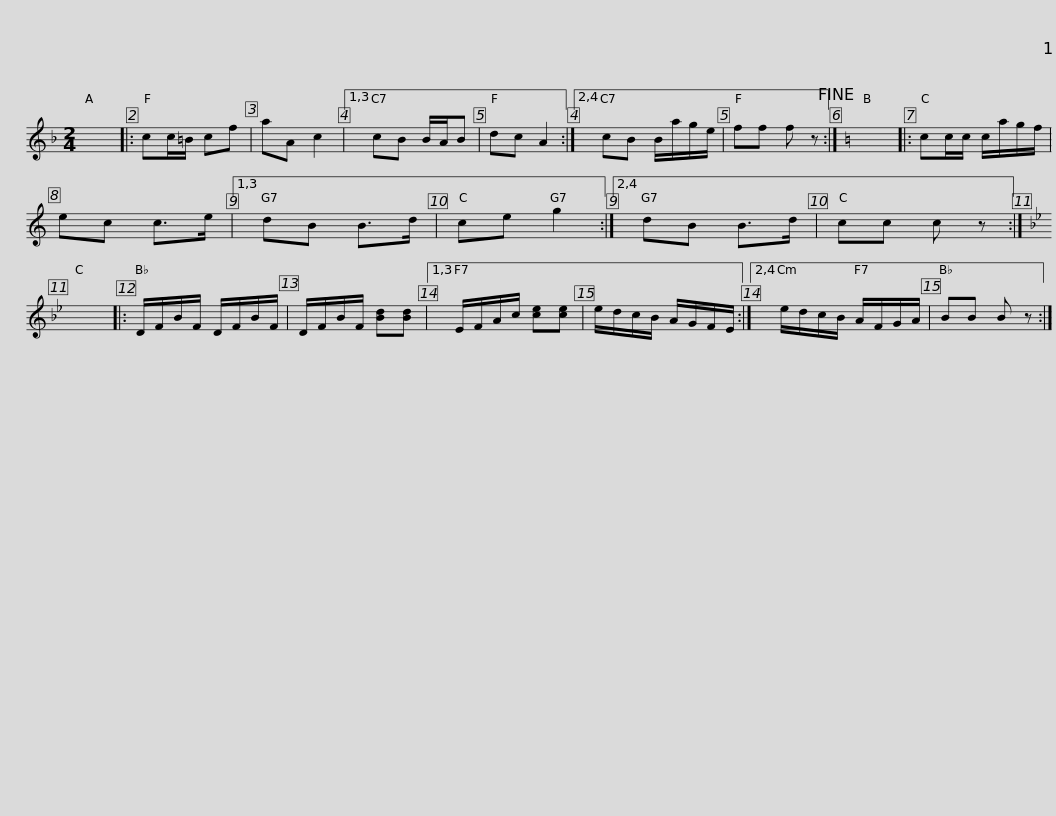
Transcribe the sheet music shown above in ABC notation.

X:1
L:1/8
M:2/4
I:linebreak $
K:F
V:1 treble
V:1
 x4 |: cc/=B/ cf | aA c2 |1,3 cB B/A/B | dc A2 :|2,4 %5
 cB B/a/g/e/ | ff f z!fine! :|[K:C] x4 |: cc/c/ c/a/g/f/ |$ ec c>e |1,3 %10
 dB B>d | ce g2 :|2,4 dB B>d | cc c z :|[K:Bb] x4 |: %15
 D/F/B/F/ D/F/B/F/ | D/F/B/F/ [Bd][Bd] |1,3 E/F/A/c/ [ce][ce] |$ e/d/c/B/ A/G/F/E/ :|2,4 e/d/c/B/ A/F/G/A/ | %20
 BB B z :| %21
